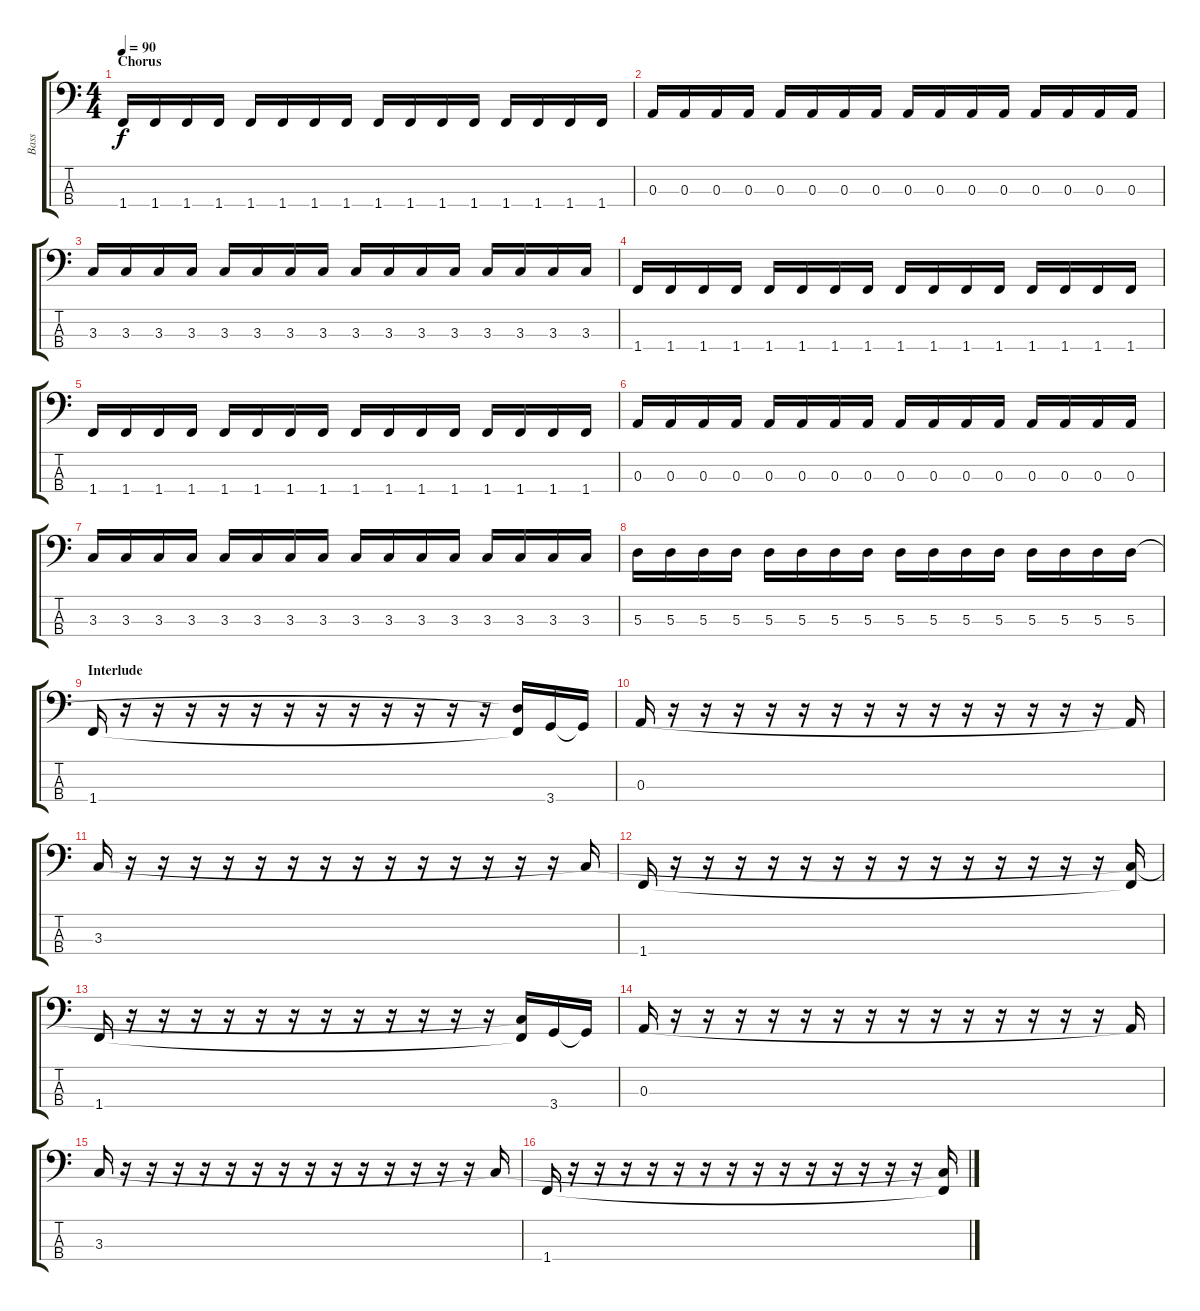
\track ("Bass" "Bass") {instrument electricbassfinger}
\staff {score tabs}
\tuning (G2 D2 A1 E1) {hide}
\ts (4 4)
\section ("" "Chorus")
\tempo 90
\clef f4
\ks c
1.4.16{dy f} 1.4.16 1.4.16 1.4.16 1.4.16 1.4.16 1.4.16 1.4.16 1.4.16 1.4.16 1.4.16 1.4.16 1.4.16 1.4.16 1.4.16 1.4.16 |
0.3.16 0.3.16 0.3.16 0.3.16 0.3.16 0.3.16 0.3.16 0.3.16 0.3.16 0.3.16 0.3.16 0.3.16 0.3.16 0.3.16 0.3.16 0.3.16 |
3.3.16 3.3.16 3.3.16 3.3.16 3.3.16 3.3.16 3.3.16 3.3.16 3.3.16 3.3.16 3.3.16 3.3.16 3.3.16 3.3.16 3.3.16 3.3.16 |
1.4.16 1.4.16 1.4.16 1.4.16 1.4.16 1.4.16 1.4.16 1.4.16 1.4.16 1.4.16 1.4.16 1.4.16 1.4.16 1.4.16 1.4.16 1.4.16 |
1.4.16 1.4.16 1.4.16 1.4.16 1.4.16 1.4.16 1.4.16 1.4.16 1.4.16 1.4.16 1.4.16 1.4.16 1.4.16 1.4.16 1.4.16 1.4.16 |
0.3.16 0.3.16 0.3.16 0.3.16 0.3.16 0.3.16 0.3.16 0.3.16 0.3.16 0.3.16 0.3.16 0.3.16 0.3.16 0.3.16 0.3.16 0.3.16 |
3.3.16 3.3.16 3.3.16 3.3.16 3.3.16 3.3.16 3.3.16 3.3.16 3.3.16 3.3.16 3.3.16 3.3.16 3.3.16 3.3.16 3.3.16 3.3.16 |
5.3.16 5.3.16 5.3.16 5.3.16 5.3.16 5.3.16 5.3.16 5.3.16 5.3.16 5.3.16 5.3.16 5.3.16 5.3.16 5.3.16 5.3.16 5.3.16 |
\section ("" "Interlude")
1.4.16 r.16 r.16 r.16 r.16 r.16 r.16 r.16 r.16 r.16 r.16 r.16 r.16 (5.3{t} 1.4{t}).16 3.4.16 3.4{t}.16 |
0.3.16 r.16 r.16 r.16 r.16 r.16 r.16 r.16 r.16 r.16 r.16 r.16 r.16 r.16 r.16 0.3{t}.16 |
3.3.16 r.16 r.16 r.16 r.16 r.16 r.16 r.16 r.16 r.16 r.16 r.16 r.16 r.16 r.16 3.3{t}.16 |
1.4.16 r.16 r.16 r.16 r.16 r.16 r.16 r.16 r.16 r.16 r.16 r.16 r.16 r.16 r.16 (3.3{t} 1.4{t}).16 |
1.4.16 r.16 r.16 r.16 r.16 r.16 r.16 r.16 r.16 r.16 r.16 r.16 r.16 (3.3{t} 1.4{t}).16 3.4.16 3.4{t}.16 |
0.3.16 r.16 r.16 r.16 r.16 r.16 r.16 r.16 r.16 r.16 r.16 r.16 r.16 r.16 r.16 0.3{t}.16 |
3.3.16 r.16 r.16 r.16 r.16 r.16 r.16 r.16 r.16 r.16 r.16 r.16 r.16 r.16 r.16 3.3{t}.16 |
1.4.16 r.16 r.16 r.16 r.16 r.16 r.16 r.16 r.16 r.16 r.16 r.16 r.16 r.16 r.16 (3.3{t} 1.4{t}).16
